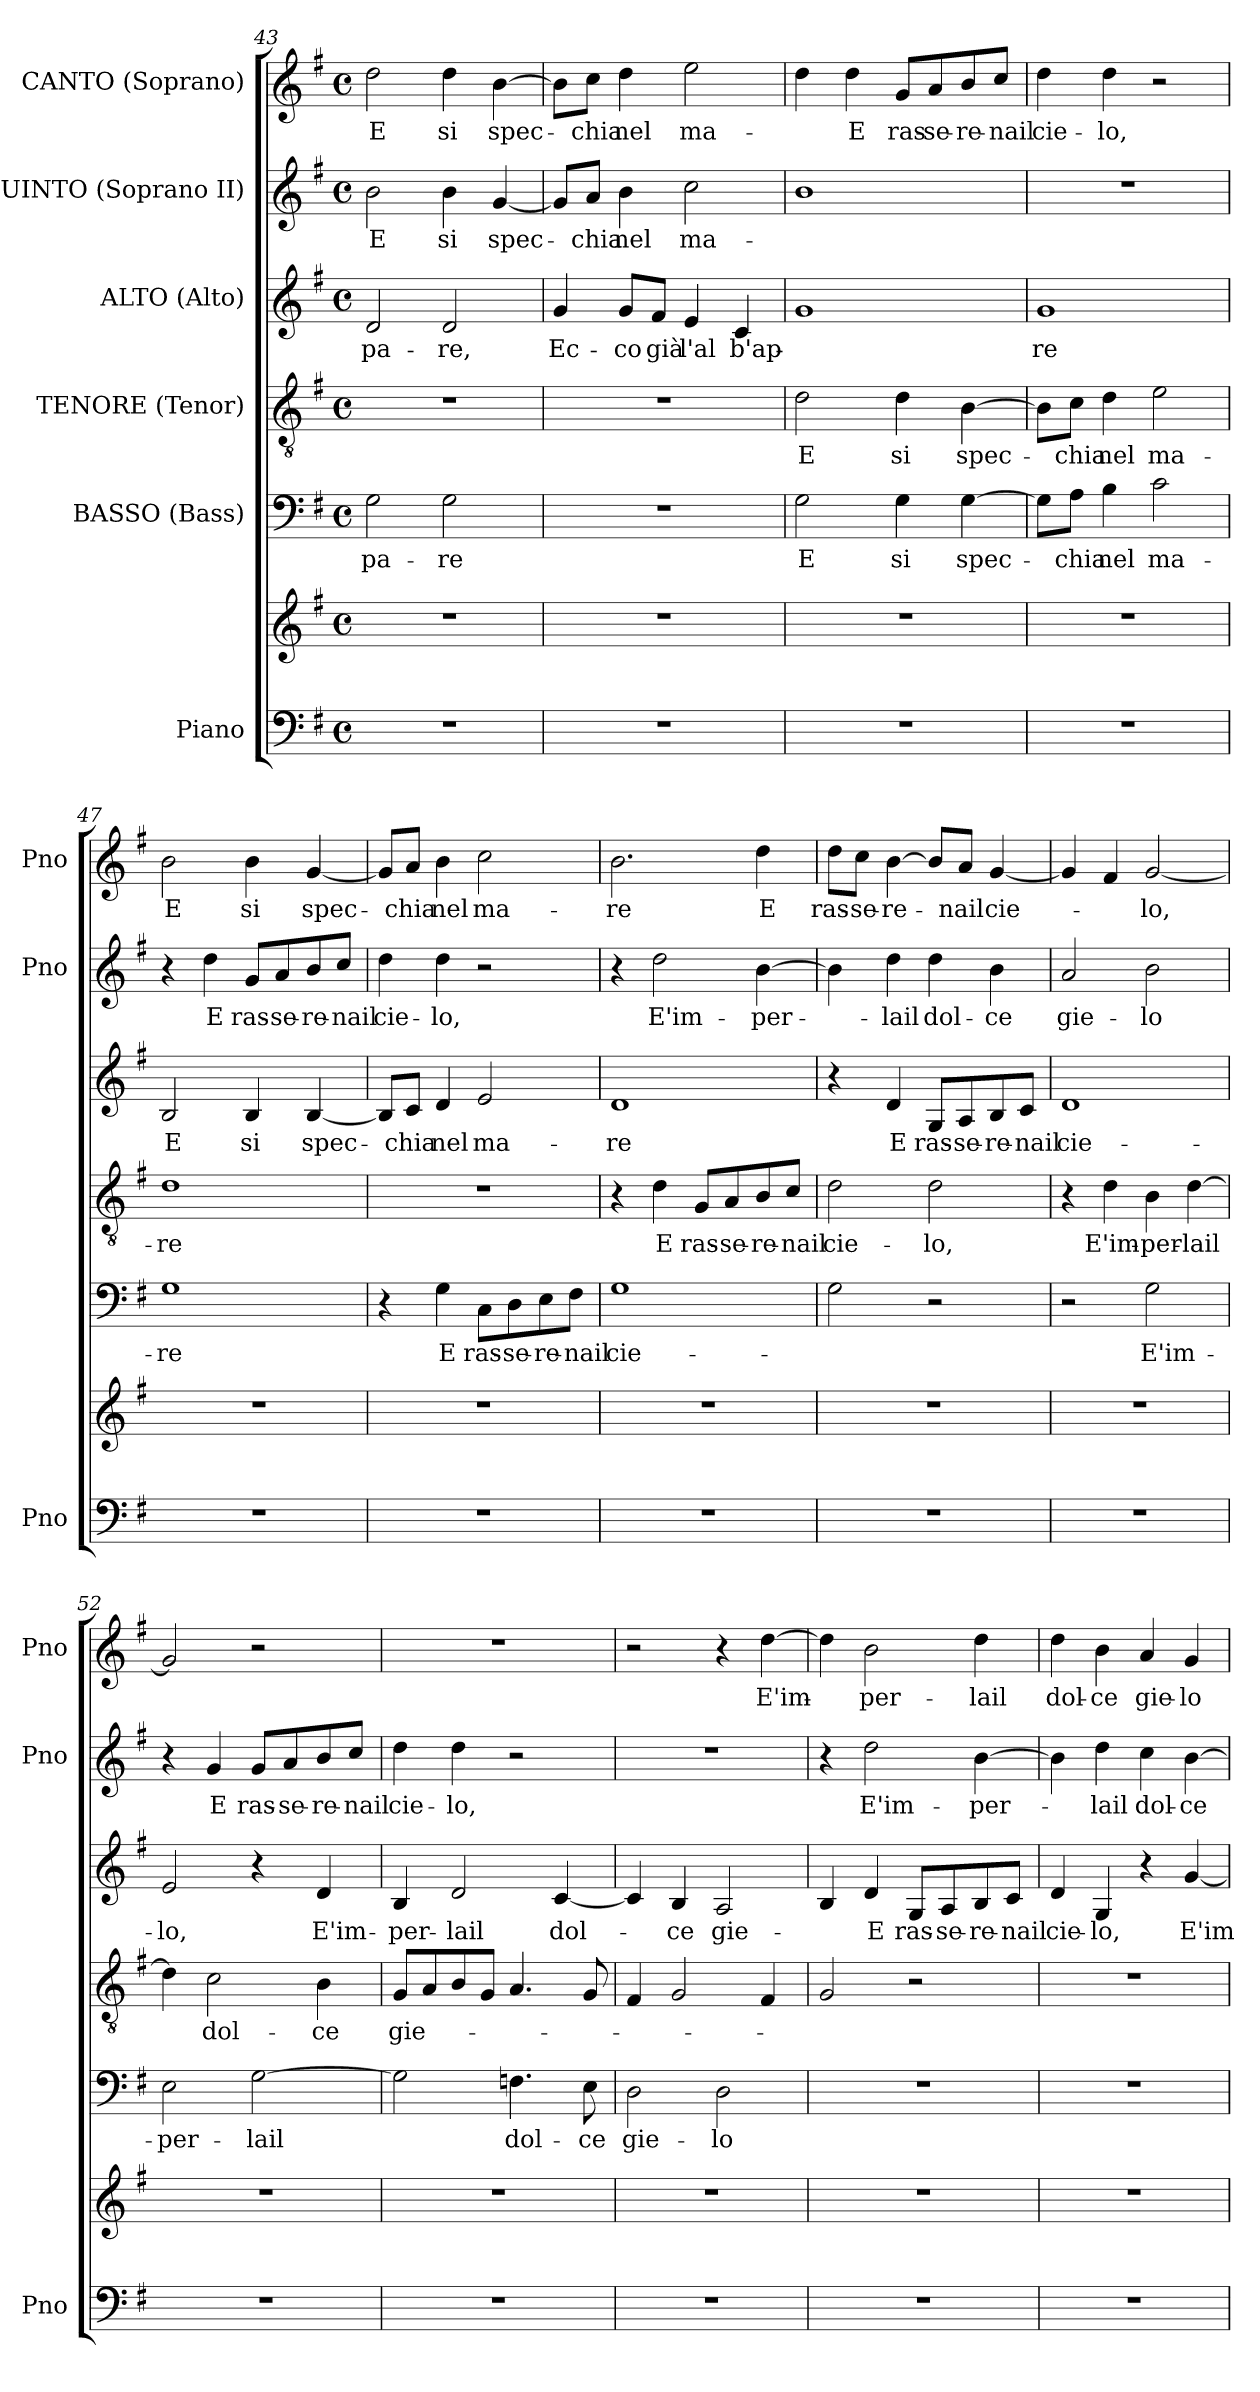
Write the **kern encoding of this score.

**kern	**kern	**kern	**text	**kern	**text	**kern	**text	**kern	**text	**kern	**text
*part6	*part6	*part5	*part5	*part4	*part4	*part3	*part3	*part2	*part2	*part1	*part1
*staff7	*staff6	*staff5	*staff5	*staff4	*staff4	*staff3	*staff3	*staff2	*staff2	*staff1	*staff1
*I"Piano	*	*I"BASSO (Bass)	*	*I"TENORE (Tenor)	*	*I"ALTO (Alto)	*	*I"QUINTO (Soprano II)	*	*I"CANTO (Soprano)	*
*I'Pno	*	*	*	*	*	*	*	*I'Pno	*	*I'Pno	*
*clefF4	*clefG2	*clefF4	*	*clefGv2	*	*clefG2	*	*clefG2	*	*clefG2	*
*k[f#]	*k[f#]	*k[f#]	*	*k[f#]	*	*k[f#]	*	*k[f#]	*	*k[f#]	*
*G:	*G:	*G:	*	*G:	*	*G:	*	*G:	*	*G:	*
*M4/4	*M4/4	*M4/4	*	*M4/4	*	*M4/4	*	*M4/4	*	*M4/4	*
*met(c)	*met(c)	*met(c)	*	*met(c)	*	*met(c)	*	*met(c)	*	*met(c)	*
=43	=43	=43	=43	=43	=43	=43	=43	=43	=43	=43	=43
1r	1r	2G\	-pa-	1r	.	2d/	-pa-	2b\	E	2dd\	E
.	.	2G\	-re	.	.	2d/	-re,	4b\	si	4dd\	si
.	.	.	.	.	.	.	.	[4g/	spec-	[4b\	spec-
=44	=44	=44	=44	=44	=44	=44	=44	=44	=44	=44	=44
1r	1r	1r	.	1r	.	4g/	Ec-	8g/L]	.	8b\L]	.
.	.	.	.	.	.	.	.	8a/J	-chia	8cc\J	-chia
.	.	.	.	.	.	8g/L	-co	4b\	nel	4dd\	nel
.	.	.	.	.	.	8f#/J	già	.	.	.	.
.	.	.	.	.	.	4e/	l'al	2cc\	ma-	2ee\	ma-
.	.	.	.	.	.	4c/	b'ap-	.	.	.	.
!!LO:PB:g=z
=45	=45	=45	=45	=45	=45	=45	=45	=45	=45	=45	=45
1r	1r	2G\	E	2d\	E	1g	-­	1b	­	4dd\	­
.	.	.	.	.	.	.	.	.	.	4dd\	E
.	.	4G\	si	4d\	si	.	.	.	.	8g/L	ras-
.	.	.	.	.	.	.	.	.	.	8a/	-se-
.	.	[4G\	spec-	[4B\	spec-	.	.	.	.	8b/	-re-
.	.	.	.	.	.	.	.	.	.	8cc/J	-nail
=46	=46	=46	=46	=46	=46	=46	=46	=46	=46	=46	=46
1r	1r	8G\L]	.	8B\L]	.	1g	re	1r	.	4dd\	cie-
.	.	8A\J	-chia	8c\J	-chia	.	.	.	.	.	.
.	.	4B\	nel	4d\	nel	.	.	.	.	4dd\	-lo,
.	.	2c\	ma-	2e\	ma-	.	.	.	.	2r	.
=47	=47	=47	=47	=47	=47	=47	=47	=47	=47	=47	=47
1r	1r	1G	-re	1d	-re	2B/	E	4r	.	2b\	E
.	.	.	.	.	.	.	.	4dd\	E	.	.
.	.	.	.	.	.	4B/	si	8g/L	ras-	4b\	si
.	.	.	.	.	.	.	.	8a/	-se-	.	.
.	.	.	.	.	.	[4B/	spec-	8b/	-re-	[4g/	spec-
.	.	.	.	.	.	.	.	8cc/J	-nail	.	.
=48	=48	=48	=48	=48	=48	=48	=48	=48	=48	=48	=48
1r	1r	4r	.	1r	.	8B/L]	.	4dd\	cie-	8g/L]	.
.	.	.	.	.	.	8c/J	-chia	.	.	8a/J	-chia
.	.	4G\	E	.	.	4d/	nel	4dd\	-lo,	4b\	nel
.	.	8C\L	ras-	.	.	2e/	ma-	2r	.	2cc\	ma-
.	.	8D\	-se-	.	.	.	.	.	.	.	.
.	.	8E\	-re-	.	.	.	.	.	.	.	.
.	.	8F#\J	-nail	.	.	.	.	.	.	.	.
=49	=49	=49	=49	=49	=49	=49	=49	=49	=49	=49	=49
1r	1r	1G	cie-	4r	.	1d	-re	4r	.	2.b\	-re
.	.	.	.	4d\	E	.	.	2dd\	E'im-	.	.
.	.	.	.	8G/L	ras-	.	.	.	.	.	.
.	.	.	.	8A/	-se-	.	.	.	.	.	.
.	.	.	.	8B/	-re-	.	.	[4b\	-per-	4dd\	E
.	.	.	.	8c/J	-nail	.	.	.	.	.	.
!!LO:LB:g=z
=50	=50	=50	=50	=50	=50	=50	=50	=50	=50	=50	=50
1r	1r	2G\	­	2d\	cie-	4r	.	4b\]	-­-	8dd\L	ras-
.	.	.	.	.	.	.	.	.	.	8cc\J	-se-
.	.	.	.	.	.	4d/	E	4dd\	-lail	[4b\	-re-
.	.	2r	.	2d\	-lo,	8G/L	ras-	4dd\	dol-	8b/L]	.
.	.	.	.	.	.	8A/	-se-	.	.	8a/J	-nail
.	.	.	.	.	.	8B/	-re-	4b\	-ce	[4g/	cie-
.	.	.	.	.	.	8c/J	-nail	.	.	.	.
=51	=51	=51	=51	=51	=51	=51	=51	=51	=51	=51	=51
1r	1r	2r	.	4r	.	1d	cie-	2a/	gie-	4g/]	.
.	.	.	.	4d\	E'im-	.	.	.	.	4f#/	.
.	.	2G\	E'im-	4B\	-per-	.	.	2b\	-lo	[2g/	-lo,
.	.	.	.	[4d\	-lail	.	.	.	.	.	.
=52	=52	=52	=52	=52	=52	=52	=52	=52	=52	=52	=52
1r	1r	2E\	-per-	4d\]	.	2e/	-lo,	4r	.	2g/]	.
.	.	.	.	2c\	dol-	.	.	4g/	E	.	.
.	.	[2G\	-lail	.	.	4r	.	8g/L	ras-	2r	.
.	.	.	.	.	.	.	.	8a/	-se-	.	.
.	.	.	.	4B\	-ce	4d/	E'im-	8b/	-re-	.	.
.	.	.	.	.	.	.	.	8cc/J	-nail	.	.
=53	=53	=53	=53	=53	=53	=53	=53	=53	=53	=53	=53
1r	1r	2G\]	.	8G/L	gie-	4B/	-per-	4dd\	cie-	1r	.
.	.	.	.	8A/	.	.	.	.	.	.	.
.	.	.	.	8B/	.	2d/	-lail	4dd\	-lo,	.	.
.	.	.	.	8G/J	.	.	.	.	.	.	.
.	.	4.Fn\	dol-	4.A/	.	.	.	2r	.	.	.
.	.	.	.	.	.	[4c/	dol-	.	.	.	.
.	.	8E\	-ce	8G/	.	.	.	.	.	.	.
=54	=54	=54	=54	=54	=54	=54	=54	=54	=54	=54	=54
1r	1r	2D\	gie-	4F#/	.	4c/]	.	1r	.	2r	.
.	.	.	.	2G/	.	4B/	-ce	.	.	.	.
.	.	2D\	-lo	.	.	2A/	gie-	.	.	4r	.
.	.	.	.	4F#/	.	.	.	.	.	[4dd\	E'im-
!!LO:LB:g=z
=55	=55	=55	=55	=55	=55	=55	=55	=55	=55	=55	=55
1r	1r	1r	.	2G/	­	4B/	­	4r	.	4dd\]	-­
.	.	.	.	.	.	4d/	E	2dd\	E'im-	2b\	per-
.	.	.	.	2r	.	8G/L	ras-	.	.	.	.
.	.	.	.	.	.	8A/	-se-	.	.	.	.
.	.	.	.	.	.	8B/	-re-	[4b\	-per-	4dd\	-lail
.	.	.	.	.	.	8c/J	-nail	.	.	.	.
=56	=56	=56	=56	=56	=56	=56	=56	=56	=56	=56	=56
1r	1r	1r	.	1r	.	4d/	cie-	4b\]	.	4dd\	dol-
.	.	.	.	.	.	4G/	-lo,	4dd\	-lail	4b\	-ce
.	.	.	.	.	.	4r	.	4cc\	dol-	4a/	gie-
.	.	.	.	.	.	[4g/	E'im-	[4b\	-ce	4g/	-lo
=	=	=	=	=	=	=	=	=	=	=	=
*-	*-	*-	*-	*-	*-	*-	*-	*-	*-	*-	*-
